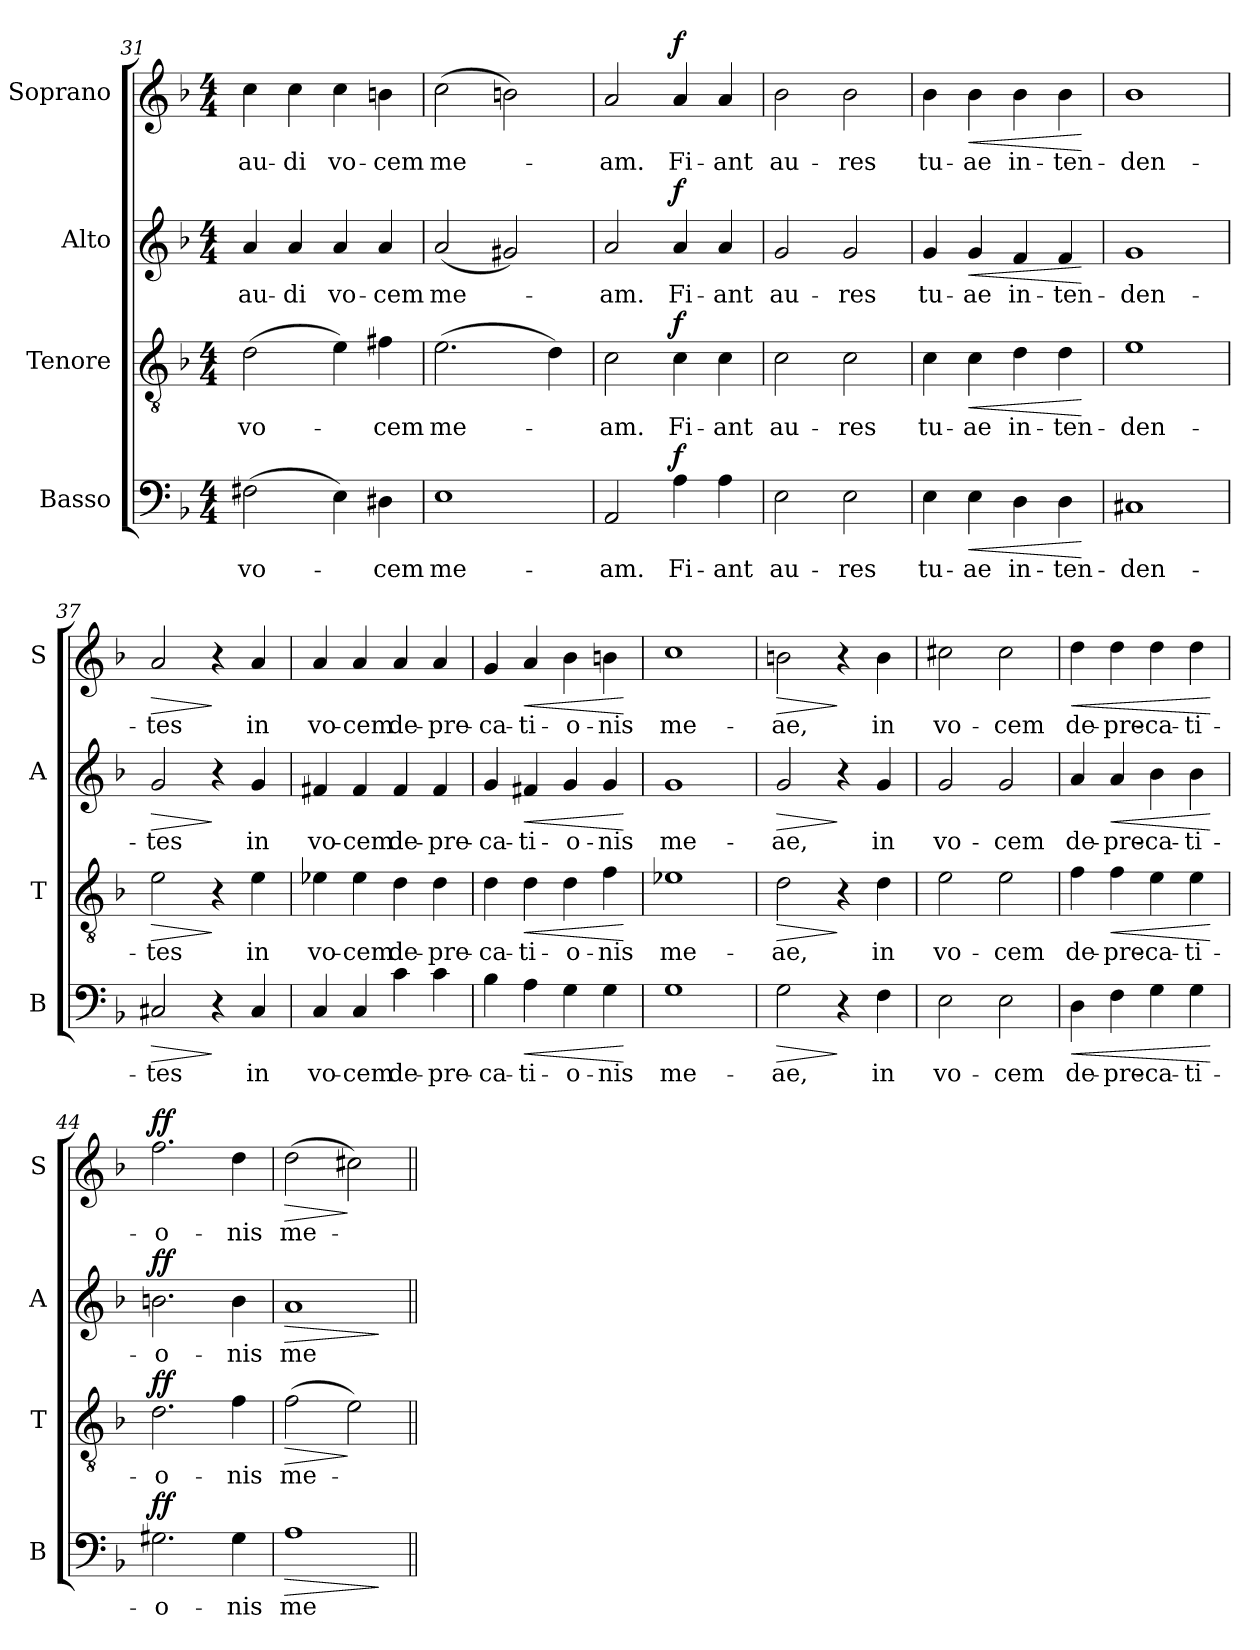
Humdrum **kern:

**kern	**text	**dynam	**kern	**text	**dynam	**kern	**text	**dynam	**kern	**text	**dynam
*part4	*part4	*part4	*part3	*part3	*part3	*part2	*part2	*part2	*part1	*part1	*part1
*staff4	*staff4	*staff4	*staff3	*staff3	*staff3	*staff2	*staff2	*staff2	*staff1	*staff1	*staff1
*I"Basso	*	*	*I"Tenore	*	*	*I"Alto	*	*	*I"Soprano	*	*
*I'B	*	*	*I'T	*	*	*I'A	*	*	*I'S	*	*
*clefF4	*	*	*clefGv2	*	*	*clefG2	*	*	*clefG2	*	*
*k[b-]	*	*	*k[b-]	*	*	*k[b-]	*	*	*k[b-]	*	*
*d:	*	*	*d:	*	*	*d:	*	*	*d:	*	*
*M4/4	*	*	*M4/4	*	*	*M4/4	*	*	*M4/4	*	*
=31	=31	=31	=31	=31	=31	=31	=31	=31	=31	=31	=31
!	!LO:LY:b	!	!	!LO:LY:b	!	!	!LO:LY:b	!	!	!LO:LY:b	!
(>2F#X\	vo-	.	(>2d\	vo-	.	4a/	-au-	.	4cc\	-au-	.
!	!	!	!	!	!	!	!LO:LY:b	!	!	!LO:LY:b	!
.	.	.	.	.	.	4a/	-di	.	4cc\	-di	.
!	!	!	!	!	!	!	!LO:LY:b	!	!	!LO:LY:b	!
4E\)	.	.	4e\)	.	.	4a/	vo-	.	4cc\	vo-	.
!	!LO:LY:b	!	!	!LO:LY:b	!	!	!LO:LY:b	!	!	!LO:LY:b	!
4D#X\	-cem	.	4f#X\	-cem	.	4a/	-cem	.	4bn\	-cem	.
=32	=32	=32	=32	=32	=32	=32	=32	=32	=32	=32	=32
!	!LO:LY:b	!	!	!LO:LY:b	!	!	!LO:LY:b	!	!	!LO:LY:b	!
1E	me-	.	(>2.e\	me-	.	(<2a/	me-	.	(>2cc\	me-	.
.	.	.	.	.	.	2g#X/)	.	.	2bn\)	.	.
.	.	.	4d\)	.	.	.	.	.	.	.	.
=33	=33	=33	=33	=33	=33	=33	=33	=33	=33	=33	=33
!	!LO:LY:b	!	!	!LO:LY:b	!	!	!LO:LY:b	!	!	!LO:LY:b	!
2AA/	-am.	.	2c\	-am.	.	2a/	-am.	.	2a/	-am.	.
!	!LO:LY:b	!LO:DY:a	!	!LO:LY:b	!LO:DY:a	!	!LO:LY:b	!LO:DY:a	!	!LO:LY:b	!LO:DY:a
4A\	Fi-	f	4c\	Fi-	f	4a/	Fi-	f	4a/	Fi-	f
!	!LO:LY:b	!	!	!LO:LY:b	!	!	!LO:LY:b	!	!	!LO:LY:b	!
4A\	-ant	.	4c\	-ant	.	4a/	-ant	.	4a/	-ant	.
=34	=34	=34	=34	=34	=34	=34	=34	=34	=34	=34	=34
!	!LO:LY:b	!	!	!LO:LY:b	!	!	!LO:LY:b	!	!	!LO:LY:b	!
2E\	au-	.	2c\	au-	.	2g/	au-	.	2b-\	au-	.
!	!LO:LY:b	!	!	!LO:LY:b	!	!	!LO:LY:b	!	!	!LO:LY:b	!
2E\	-res	.	2c\	-res	.	2g/	-res	.	2b-\	-res	.
!!LO:LB:g=z
=35	=35	=35	=35	=35	=35	=35	=35	=35	=35	=35	=35
!	!LO:LY:b	!	!	!LO:LY:b	!	!	!LO:LY:b	!	!	!LO:LY:b	!
4E\	tu-	.	4c\	tu-	.	4g/	tu-	.	4b-\	tu-	.
!	!LO:LY:b	!LO:HP:b	!	!LO:LY:b	!LO:HP:b	!	!LO:LY:b	!LO:HP:b	!	!LO:LY:b	!LO:HP:b
4E\	-ae	<	4c\	-ae	<	4g/	-ae	<	4b-\	-ae	<
!	!LO:LY:b	!	!	!LO:LY:b	!	!	!LO:LY:b	!	!	!LO:LY:b	!
4D\	in-	.	4d\	in-	.	4f/	in-	.	4b-\	in-	.
!	!LO:LY:b	!	!	!LO:LY:b	!	!	!LO:LY:b	!	!	!LO:LY:b	!
4D\	-ten-	.	4d\	-ten-	.	4f/	-ten-	.	4b-\	-ten-	.
.	.	[	.	.	[	.	.	[	.	.	[
=36	=36	=36	=36	=36	=36	=36	=36	=36	=36	=36	=36
!	!LO:LY:b	!	!	!LO:LY:b	!	!	!LO:LY:b	!	!	!LO:LY:b	!
1C#X	-den-	.	1e	-den-	.	1g	-den-	.	1b-	-den-	.
=37	=37	=37	=37	=37	=37	=37	=37	=37	=37	=37	=37
!	!LO:LY:b	!LO:HP:b	!	!LO:LY:b	!LO:HP:b	!	!LO:LY:b	!LO:HP:b	!	!LO:LY:b	!LO:HP:b
2C#X/	-tes	>	2e\	-tes	>	2g/	-tes	>	2a/	-tes	>
4r	.	]	4r	.	]	4r	.	]	4r	.	]
!	!LO:LY:b	!	!	!LO:LY:b	!	!	!LO:LY:b	!	!	!LO:LY:b	!
4C#/	in	.	4e\	in	.	4g/	in	.	4a/	in	.
=38	=38	=38	=38	=38	=38	=38	=38	=38	=38	=38	=38
!	!LO:LY:b	!	!	!LO:LY:b	!	!	!LO:LY:b	!	!	!LO:LY:b	!
4C/	vo-	.	4e-X\	vo-	.	4f#X/	vo-	.	4a/	vo-	.
!	!LO:LY:b	!	!	!LO:LY:b	!	!	!LO:LY:b	!	!	!LO:LY:b	!
4C/	-cem	.	4e-\	-cem	.	4f#/	-cem	.	4a/	-cem	.
!	!LO:LY:b	!	!	!LO:LY:b	!	!	!LO:LY:b	!	!	!LO:LY:b	!
4c\	de-	.	4d\	de-	.	4f#/	de-	.	4a/	de-	.
!	!LO:LY:b	!	!	!LO:LY:b	!	!	!LO:LY:b	!	!	!LO:LY:b	!
4c\	-pre-	.	4d\	-pre-	.	4f#/	-pre-	.	4a/	-pre-	.
=39	=39	=39	=39	=39	=39	=39	=39	=39	=39	=39	=39
!	!LO:LY:b	!	!	!LO:LY:b	!	!	!LO:LY:b	!	!	!LO:LY:b	!
4B-\	-ca-	.	4d\	-ca-	.	4g/	-ca-	.	4g/	-ca-	.
!	!LO:LY:b	!LO:HP:b	!	!LO:LY:b	!LO:HP:b	!	!LO:LY:b	!LO:HP:b	!	!LO:LY:b	!LO:HP:b
4A\	-ti-	<	4d\	-ti-	<	4f#X/	-ti-	<	4a/	-ti-	<
!	!LO:LY:b	!	!	!LO:LY:b	!	!	!LO:LY:b	!	!	!LO:LY:b	!
4G\	-o-	.	4d\	-o-	.	4g/	-o-	.	4b-\	-o-	.
!	!LO:LY:b	!	!	!LO:LY:b	!	!	!LO:LY:b	!	!	!LO:LY:b	!
4G\	-nis	.	4f\	-nis	.	4g/	-nis	.	4bn\	-nis	.
.	.	[	.	.	[	.	.	[	.	.	[
=40	=40	=40	=40	=40	=40	=40	=40	=40	=40	=40	=40
!	!LO:LY:b	!	!	!LO:LY:b	!	!	!LO:LY:b	!	!	!LO:LY:b	!
1G	me-	.	1e-X	me-	.	1g	me-	.	1cc	me-	.
=41	=41	=41	=41	=41	=41	=41	=41	=41	=41	=41	=41
!	!LO:LY:b	!LO:HP:b	!	!LO:LY:b	!LO:HP:b	!	!LO:LY:b	!LO:HP:b	!	!LO:LY:b	!LO:HP:b
2G\	-ae,	>	2d\	-ae,	>	2g/	-ae,	>	2bn\	-ae,	>
4r	.	]	4r	.	]	4r	.	]	4r	.	]
!	!LO:LY:b	!	!	!LO:LY:b	!	!	!LO:LY:b	!	!	!LO:LY:b	!
4F\	in	.	4d\	in	.	4g/	in	.	4b\	in	.
!!LO:PB:g=z
=42	=42	=42	=42	=42	=42	=42	=42	=42	=42	=42	=42
!	!LO:LY:b	!	!	!LO:LY:b	!	!	!LO:LY:b	!	!	!LO:LY:b	!
2E\	vo-	.	2e\	vo-	.	2g/	vo-	.	2cc#X\	vo-	.
!	!LO:LY:b	!	!	!LO:LY:b	!	!	!LO:LY:b	!	!	!LO:LY:b	!
2E\	-cem	.	2e\	-cem	.	2g/	-cem	.	2cc#\	-cem	.
=43	=43	=43	=43	=43	=43	=43	=43	=43	=43	=43	=43
!	!LO:LY:b	!LO:HP:b	!	!LO:LY:b	!	!	!LO:LY:b	!	!	!LO:LY:b	!LO:HP:b
4D\	de-	<	4f\	de-	.	4a/	de-	.	4dd\	de-	<
!	!LO:LY:b	!	!	!LO:LY:b	!LO:HP:b	!	!LO:LY:b	!LO:HP:b	!	!LO:LY:b	!
4F\	-pre-	.	4f\	-pre-	<	4a/	-pre-	<	4dd\	-pre-	.
!	!LO:LY:b	!	!	!LO:LY:b	!	!	!LO:LY:b	!	!	!LO:LY:b	!
4G\	-ca-	.	4e\	-ca-	.	4b-\	-ca-	.	4dd\	-ca-	.
!	!LO:LY:b	!	!	!LO:LY:b	!	!	!LO:LY:b	!	!	!LO:LY:b	!
4G\	-ti-	.	4e\	-ti-	.	4b-\	-ti-	.	4dd\	-ti-	.
.	.	[	.	.	[	.	.	[	.	.	[
=44	=44	=44	=44	=44	=44	=44	=44	=44	=44	=44	=44
!	!LO:LY:b	!LO:DY:a	!	!LO:LY:b	!LO:DY:a	!	!LO:LY:b	!LO:DY:a	!	!LO:LY:b	!LO:DY:a
2.G#X\	-o-	ff	2.d\	-o-	ff	2.bn\	-o-	ff	2.ff\	-o-	ff
!	!LO:LY:b	!	!	!LO:LY:b	!	!	!LO:LY:b	!	!	!LO:LY:b	!
4G#\	-nis	.	4f\	-nis	.	4b\	-nis	.	4dd\	-nis	.
=45	=45	=45	=45	=45	=45	=45	=45	=45	=45	=45	=45
!	!LO:LY:b	!LO:HP:b	!	!LO:LY:b	!LO:HP:b	!	!LO:LY:b	!LO:HP:b	!	!LO:LY:b	!LO:HP:b
1A	me-	>	(>2f\	me-	>	1a	me-	>	(>2dd\	me-	>
.	.	.	2e\)	.	]	.	.	.	2cc#X\)	.	]
.	.	]	.	.	.	.	.	]	.	.	.
=||	=||	=||	=||	=||	=||	=||	=||	=||	=||	=||	=||
*-	*-	*-	*-	*-	*-	*-	*-	*-	*-	*-	*-
